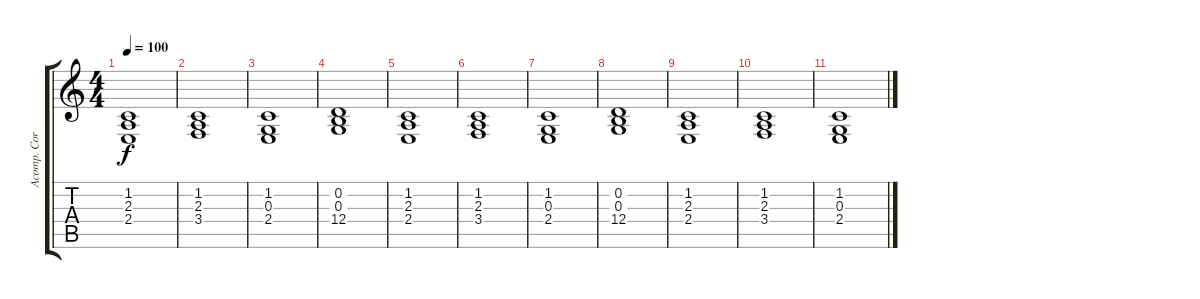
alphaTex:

\track ("Acomp. Cordas" "Acomp. Cor") {instrument stringensemble1}
\staff {score tabs}
\tuning (E4 B3 G3 D3 A2 E2) {hide}
\ts (4 4)
\tempo 100
\clef g2
\ks c
(1.2 2.3 2.4).1{dy f} |
(1.2 2.3 3.4).1 |
(1.2 0.3 2.4).1 |
(0.2 0.3 12.4).1 |
(1.2 2.3 2.4).1 |
(1.2 2.3 3.4).1 |
(1.2 0.3 2.4).1 |
(0.2 0.3 12.4).1 |
(1.2 2.3 2.4).1 |
(1.2 2.3 3.4).1 |
(1.2 0.3 2.4).1
